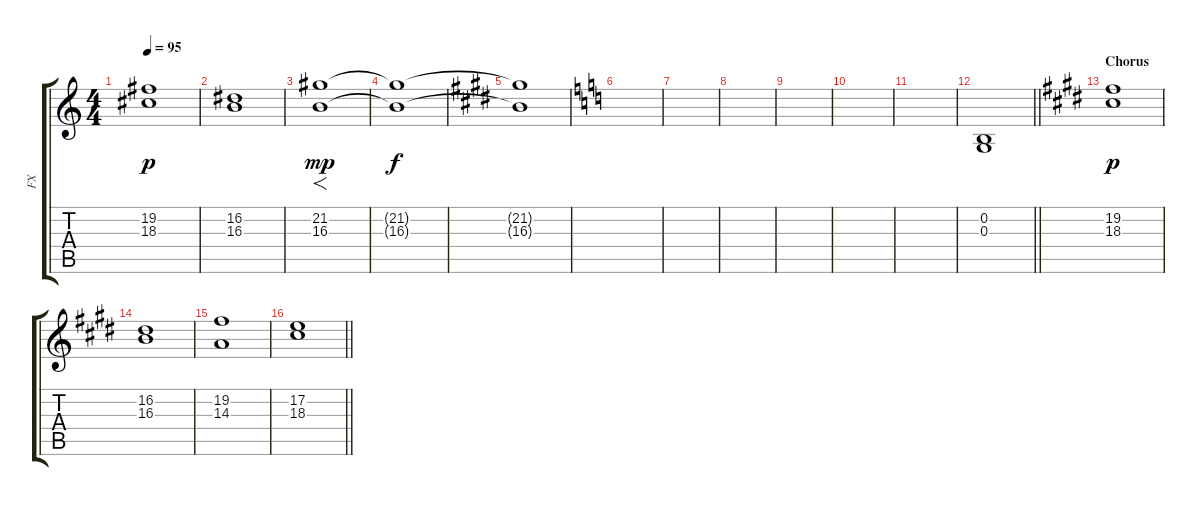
\track ("FX" "FX") {instrument stringensemble1}
\staff {score tabs}
\tuning (E4 B3 G3 D3 A2 E2) {hide}
\ts (4 4)
\tempo 95
\clef g2
\ks c
(19.2 18.3).1{dy p} |
(16.2 16.3).1 |
(21.2 16.3).1{f dy mp} |
(21.2{t} 16.3{t}).1{dy f} |
\ks e
(21.2{t} 16.3{t}).1 |
\ks c
|
|
|
|
|
|
\barLineRight lightlight
(0.2 0.3).1 |
\section ("" "Chorus")
\ks e
(19.2 18.3).1{dy p} |
(16.2 16.3).1 |
(19.2 14.3).1 |
\barLineRight lightlight
(17.2 18.3).1
